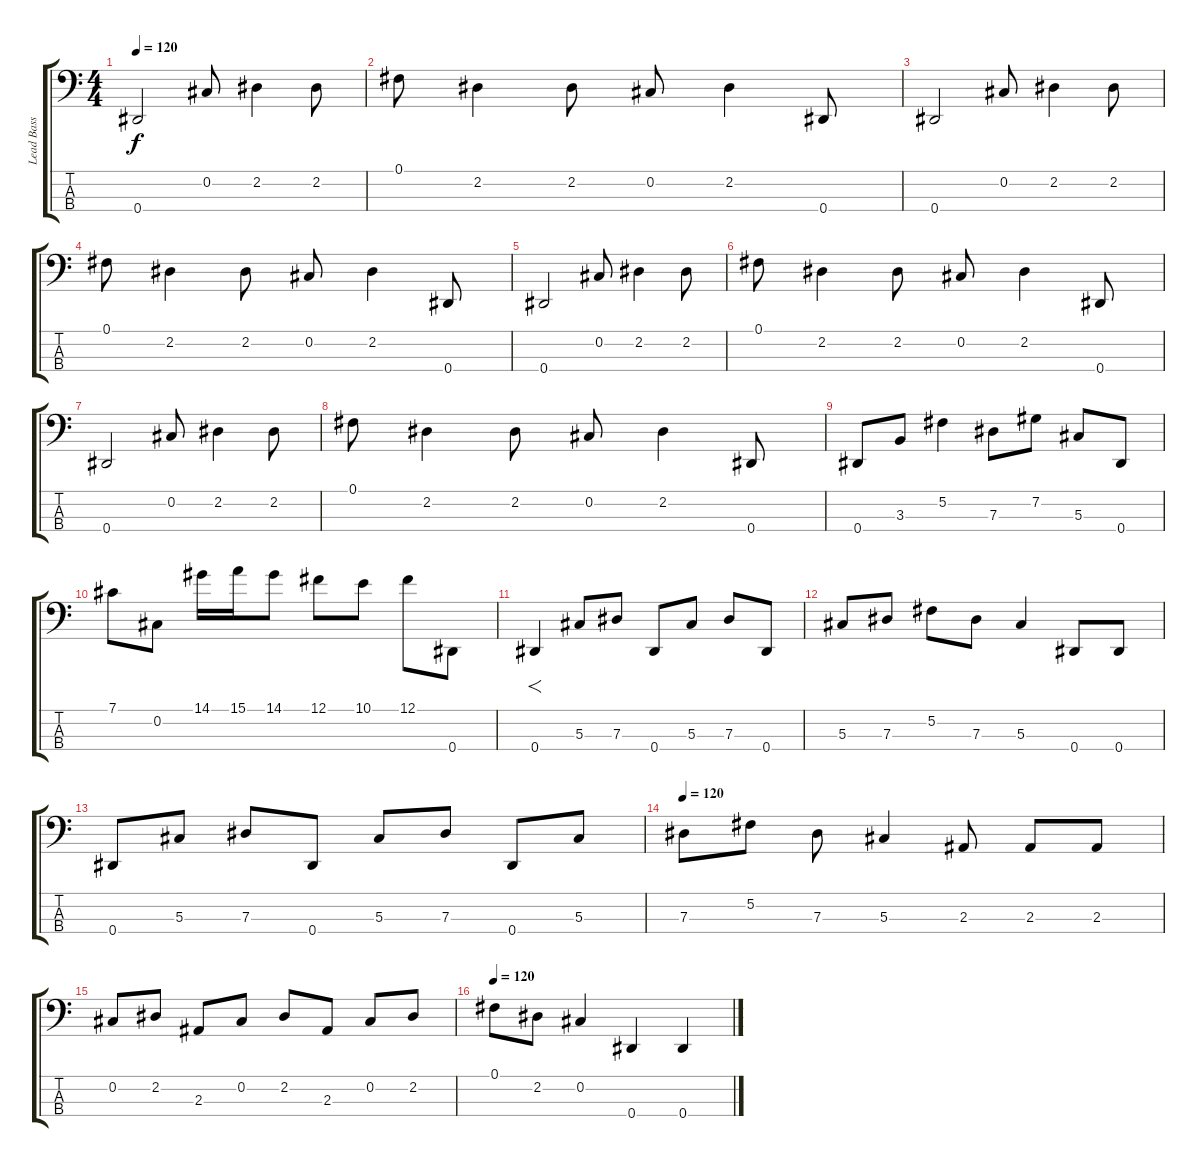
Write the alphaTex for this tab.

\track ("Lead Bass" "Lead Bass") {instrument electricbassfinger}
\staff {score tabs}
\tuning (Gb2 Db2 Ab1 Eb1) {hide}
\ts (4 4)
\tempo 120
\clef f4
\ks c
0.4.2{dy f} 0.2.8 2.2.4 2.2.8 |
0.1.8 2.2.4 2.2.8 0.2.8 2.2.4 0.4.8 |
0.4.2 0.2.8 2.2.4 2.2.8 |
0.1.8 2.2.4 2.2.8 0.2.8 2.2.4 0.4.8 |
0.4.2 0.2.8 2.2.4 2.2.8 |
0.1.8 2.2.4 2.2.8 0.2.8 2.2.4 0.4.8 |
0.4.2 0.2.8 2.2.4 2.2.8 |
0.1.8 2.2.4 2.2.8 0.2.8 2.2.4 0.4.8 |
0.4.8 3.3.8 5.2.4 7.3.8 7.2.8 5.3.8 0.4.8 |
7.1.8 0.2.8 14.1.16 15.1.16 14.1.8 12.1.8 10.1.8 12.1.8 0.4.8 |
0.4.4{f instrument distortionguitar} 5.3.8 7.3.8 0.4.8 5.3.8 7.3.8 0.4.8 |
5.3.8 7.3.8 5.2.8 7.3.8 5.3.4 0.4.8 0.4.8 |
0.4.8 5.3.8 7.3.8 0.4.8 5.3.8 7.3.8 0.4.8 5.3.8 |
\tempo 120
7.3.8 5.2.8 7.3.8 5.3.4 2.3.8 2.3.8 2.3.8 |
0.2.8 2.2.8 2.3.8 0.2.8 2.2.8 2.3.8 0.2.8 2.2.8 |
\tempo 120
0.1.8 2.2.8 0.2.4 0.4.4 0.4.4
